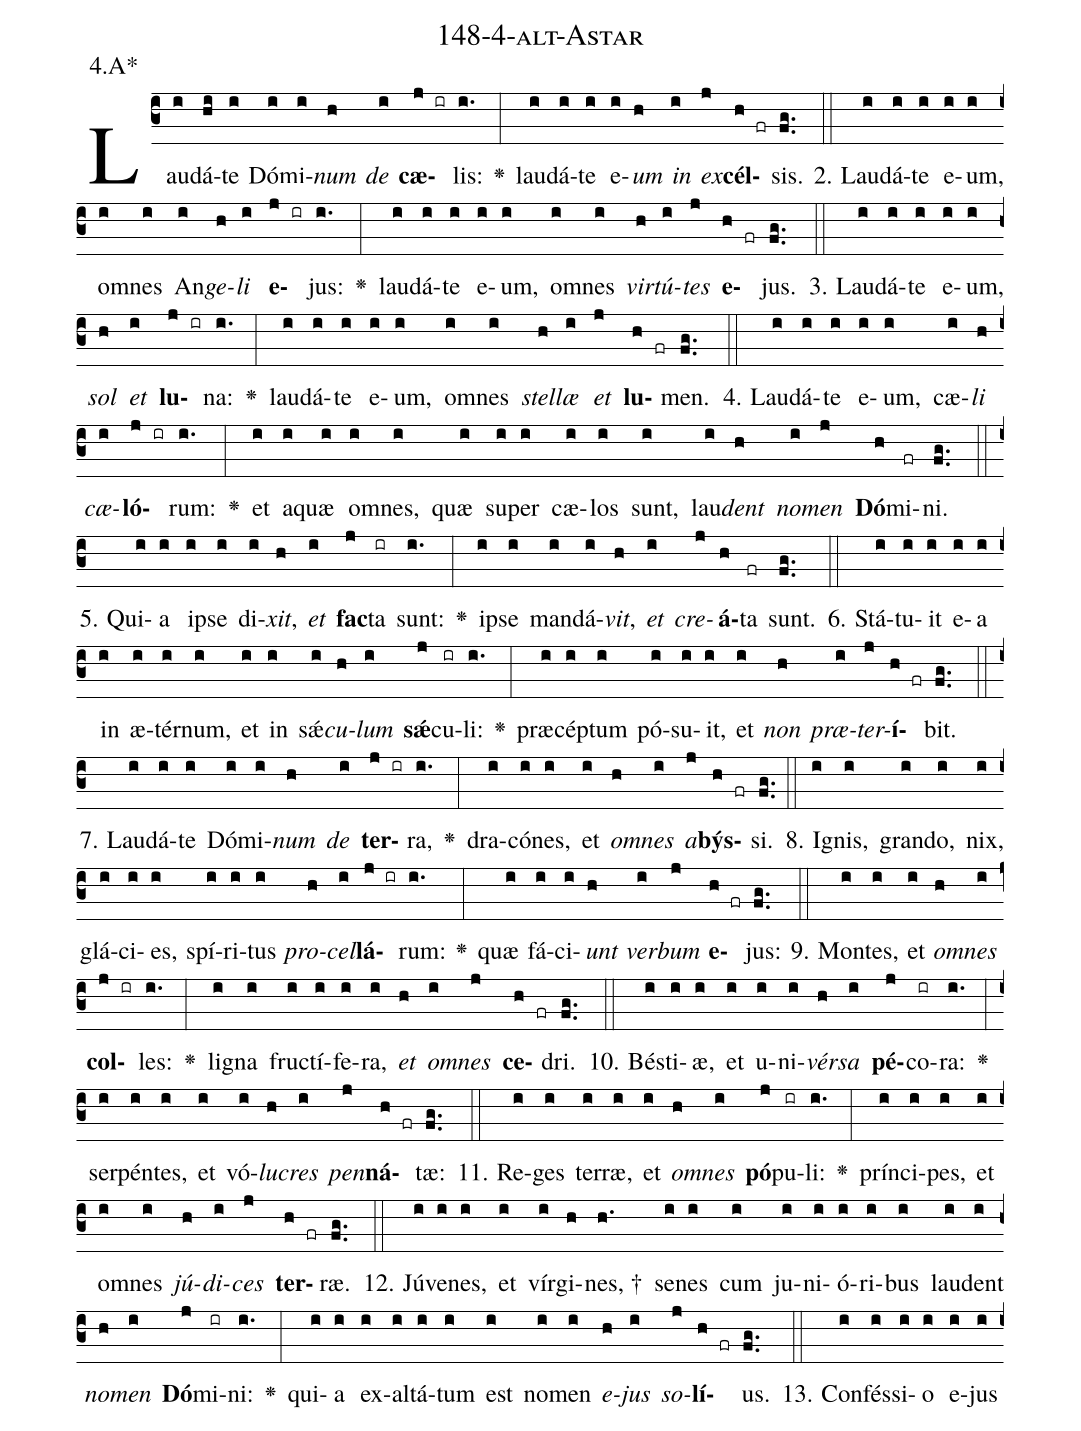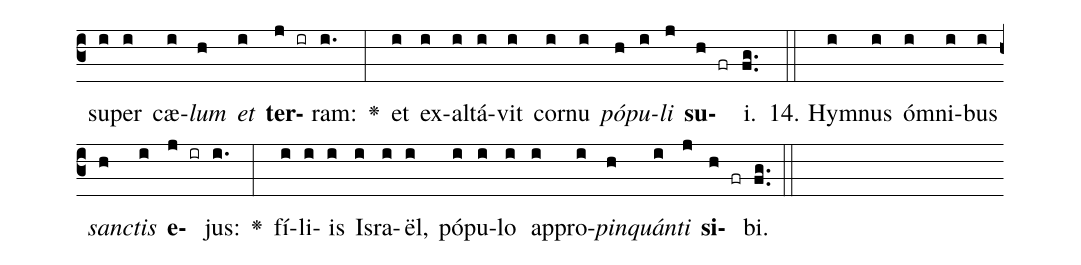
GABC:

name: 148-4-alt-Astar;
annotation: 4.A*;
%%
(c3)Lau(i)dá(hi)te(i) Dó(i)mi(i)<i>num</i>(h) <i>de</i>(i) <b>cæ</b>(j ir)lis:(i.) <v>\greheightstar</v>(:) lau(i)dá(i)te(i) e(i)<i>um</i>(h) <i>in</i>(i) <i>ex</i>(j)<b>cél</b>(h fr)sis.(fg..) (::)
2. Lau(i)dá(i)te(i) e(i)um,(i) om(i)nes(i) An(i)<i>ge</i>(h)<i>li</i>(i) <b>e</b>(j ir)jus:(i.) <v>\greheightstar</v>(:) lau(i)dá(i)te(i) e(i)um,(i) om(i)nes(i) <i>vir</i>(h)<i>tú</i>(i)<i>tes</i>(j) <b>e</b>(h fr)jus.(fg..) (::)
3. Lau(i)dá(i)te(i) e(i)um,(i) <i>sol</i>(h) <i>et</i>(i) <b>lu</b>(j ir)na:(i.) <v>\greheightstar</v>(:) lau(i)dá(i)te(i) e(i)um,(i) om(i)nes(i) <i>stel</i>(h)<i>læ</i>(i) <i>et</i>(j) <b>lu</b>(h fr)men.(fg..) (::)
4. Lau(i)dá(i)te(i) e(i)um,(i) cæ(i)<i>li</i>(h) <i>cæ</i>(i)<b>ló</b>(j ir)rum:(i.) <v>\greheightstar</v>(:) et(i) a(i)quæ(i) om(i)nes,(i) quæ(i) su(i)per(i) cæ(i)los(i) sunt,(i) lau(i)<i>dent</i>(h) <i>no</i>(i)<i>men</i>(j) <b>Dó</b>(h)mi(fr)ni.(fg..) (::)
5. Qui(i)a(i) ip(i)se(i) di(i)<i>xit</i>,(h) <i>et</i>(i) <b>fac</b>(j)ta(ir) sunt:(i.) <v>\greheightstar</v>(:) ip(i)se(i) man(i)dá(i)<i>vit</i>,(h) <i>et</i>(i) <i>cre</i>(j)<b>á</b>(h)ta(fr) sunt.(fg..) (::)
6. Stá(i)tu(i)it(i) e(i)a(i) in(i) æ(i)tér(i)num,(i) et(i) in(i) sǽ(i)<i>cu</i>(h)<i>lum</i>(i) <b>sǽ</b>(j)cu(ir)li:(i.) <v>\greheightstar</v>(:) præ(i)cép(i)tum(i) pó(i)su(i)it,(i) et(i) <i>non</i>(h) <i>præ</i>(i)<i>ter</i>(j)<b>í</b>(h fr)bit.(fg..) (::)
7. Lau(i)dá(i)te(i) Dó(i)mi(i)<i>num</i>(h) <i>de</i>(i) <b>ter</b>(j ir)ra,(i.) <v>\greheightstar</v>(:) dra(i)có(i)nes,(i) et(i) <i>om</i>(h)<i>nes</i>(i) <i>a</i>(j)<b>býs</b>(h fr)si.(fg..) (::)
8. I(i)gnis,(i) gran(i)do,(i) nix,(i) glá(i)ci(i)es,(i) spí(i)ri(i)tus(i) <i>pro</i>(h)<i>cel</i>(i)<b>lá</b>(j ir)rum:(i.) <v>\greheightstar</v>(:) quæ(i) fá(i)ci(i)<i>unt</i>(h) <i>ver</i>(i)<i>bum</i>(j) <b>e</b>(h fr)jus:(fg..) (::)
9. Mon(i)tes,(i) et(i) <i>om</i>(h)<i>nes</i>(i) <b>col</b>(j ir)les:(i.) <v>\greheightstar</v>(:) li(i)gna(i) fruc(i)tí(i)fe(i)ra,(i) <i>et</i>(h) <i>om</i>(i)<i>nes</i>(j) <b>ce</b>(h fr)dri.(fg..) (::)
10. Bés(i)ti(i)æ,(i) et(i) u(i)ni(i)<i>vér</i>(h)<i>sa</i>(i) <b>pé</b>(j)co(ir)ra:(i.) <v>\greheightstar</v>(:) ser(i)pén(i)tes,(i) et(i) vó(i)<i>lu</i>(h)<i>cres</i>(i) <i>pen</i>(j)<b>ná</b>(h fr)tæ:(fg..) (::)
11. Re(i)ges(i) ter(i)ræ,(i) et(i) <i>om</i>(h)<i>nes</i>(i) <b>pó</b>(j)pu(ir)li:(i.) <v>\greheightstar</v>(:) prín(i)ci(i)pes,(i) et(i) om(i)nes(i) <i>jú</i>(h)<i>di</i>(i)<i>ces</i>(j) <b>ter</b>(h fr)ræ.(fg..) (::)
12. Jú(i)ve(i)nes,(i) et(i) vír(i)gi(h)nes, †(h.) se(i)nes(i) cum(i) ju(i)ni(i)ó(i)ri(i)bus(i) lau(i)dent(i) <i>no</i>(h)<i>men</i>(i) <b>Dó</b>(j)mi(ir)ni:(i.) <v>\greheightstar</v>(:) qui(i)a(i) ex(i)al(i)tá(i)tum(i) est(i) no(i)men(i) <i>e</i>(h)<i>jus</i>(i) <i>so</i>(j)<b>lí</b>(h fr)us.(fg..) (::)
13. Con(i)fés(i)si(i)o(i) e(i)jus(i) su(i)per(i) cæ(i)<i>lum</i>(h) <i>et</i>(i) <b>ter</b>(j ir)ram:(i.) <v>\greheightstar</v>(:) et(i) ex(i)al(i)tá(i)vit(i) cor(i)nu(i) <i>pó</i>(h)<i>pu</i>(i)<i>li</i>(j) <b>su</b>(h fr)i.(fg..) (::)
14. Hym(i)nus(i) óm(i)ni(i)bus(i) <i>sanc</i>(h)<i>tis</i>(i) <b>e</b>(j ir)jus:(i.) <v>\greheightstar</v>(:) fí(i)li(i)is(i) Is(i)ra(i)ël,(i) pó(i)pu(i)lo(i) ap(i)pro(i)<i>pin</i>(h)<i>quán</i>(i)<i>ti</i>(j) <b>si</b>(h fr)bi.(fg..) (::)
